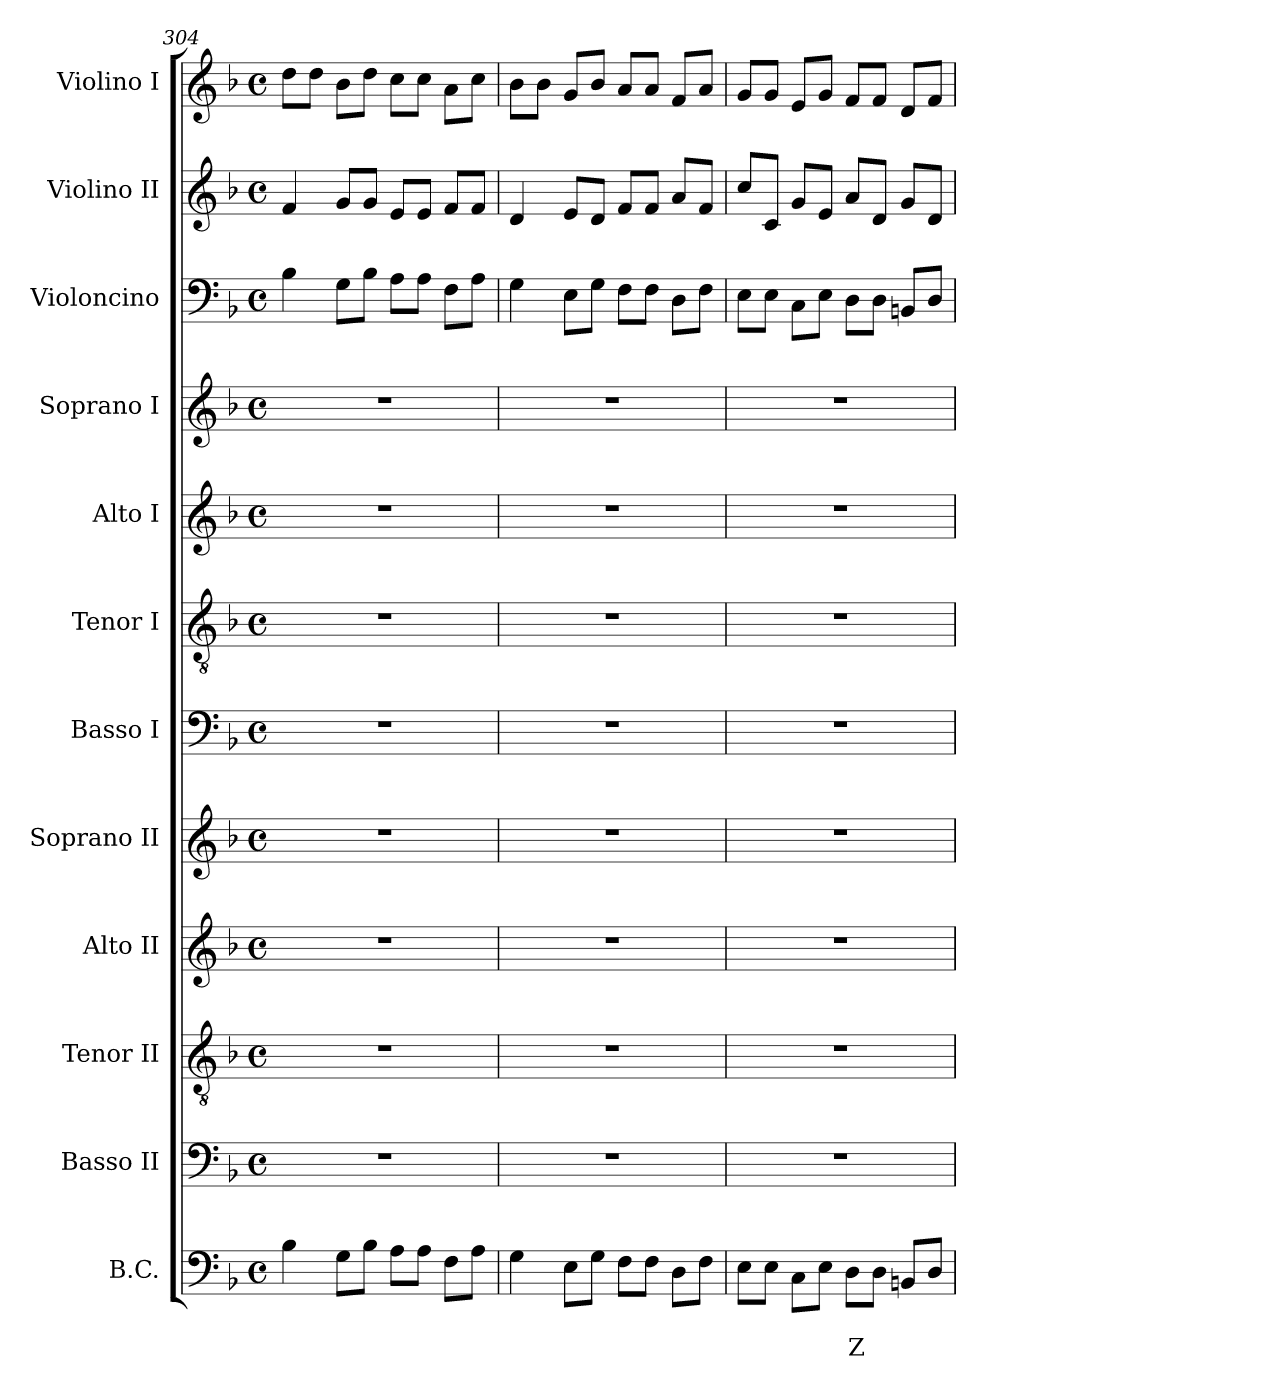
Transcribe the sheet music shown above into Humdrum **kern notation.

**kern	**text	**text	**kern	**kern	**kern	**kern	**kern	**kern	**kern	**kern	**kern	**kern	**kern
*part12	*part12	*part12	*part11	*part10	*part9	*part8	*part7	*part6	*part5	*part4	*part3	*part2	*part1
*staff12	*staff12	*staff12	*staff11	*staff10	*staff9	*staff8	*staff7	*staff6	*staff5	*staff4	*staff3	*staff2	*staff1
*I"B.C.	*	*	*I"Basso II	*I"Tenor II	*I"Alto II	*I"Soprano II	*I"Basso I	*I"Tenor I	*I"Alto I	*I"Soprano I	*I"Violoncino	*I"Violino II	*I"Violino I
*I'BC	*	*	*I'B 2	*I'T 2	*I'A 2	*I'S 2	*I'B 1	*I'T 1	*I'A 1	*I'S 1	*I'Vc.	*I'Vln. II	*I'Vln. I
*clefF4	*	*	*clefF4	*clefGv2	*clefG2	*clefG2	*clefF4	*clefGv2	*clefG2	*clefG2	*clefF4	*clefG2	*clefG2
*k[b-]	*	*	*k[b-]	*k[b-]	*k[b-]	*k[b-]	*k[b-]	*k[b-]	*k[b-]	*k[b-]	*k[b-]	*k[b-]	*k[b-]
*F:	*	*	*F:	*F:	*F:	*F:	*F:	*F:	*F:	*F:	*F:	*F:	*F:
*M4/4	*	*	*M4/4	*M4/4	*M4/4	*M4/4	*M4/4	*M4/4	*M4/4	*M4/4	*M4/4	*M4/4	*M4/4
*met(c)	*	*	*met(c)	*met(c)	*met(c)	*met(c)	*met(c)	*met(c)	*met(c)	*met(c)	*met(c)	*met(c)	*met(c)
=304	=304	=304	=304	=304	=304	=304	=304	=304	=304	=304	=304	=304	=304
4B-\	.	.	1r	1r	1r	1r	1r	1r	1r	1r	4B-\	4f/	8dd\L
.	.	.	.	.	.	.	.	.	.	.	.	.	8dd\J
8G\L	.	.	.	.	.	.	.	.	.	.	8G\L	8g/L	8b-\L
8B-\J	.	.	.	.	.	.	.	.	.	.	8B-\J	8g/J	8dd\J
8A\L	.	.	.	.	.	.	.	.	.	.	8A\L	8e/L	8cc\L
8A\J	.	.	.	.	.	.	.	.	.	.	8A\J	8e/J	8cc\J
8F\L	.	.	.	.	.	.	.	.	.	.	8F\L	8f/L	8a\L
8A\J	.	.	.	.	.	.	.	.	.	.	8A\J	8f/J	8cc\J
=305	=305	=305	=305	=305	=305	=305	=305	=305	=305	=305	=305	=305	=305
4G\	.	.	1r	1r	1r	1r	1r	1r	1r	1r	4G\	4d/	8b-\L
.	.	.	.	.	.	.	.	.	.	.	.	.	8b-\J
8E\L	.	.	.	.	.	.	.	.	.	.	8E\L	8e/L	8g/L
8G\J	.	.	.	.	.	.	.	.	.	.	8G\J	8d/J	8b-/J
8F\L	.	.	.	.	.	.	.	.	.	.	8F\L	8f/L	8a/L
8F\J	.	.	.	.	.	.	.	.	.	.	8F\J	8f/J	8a/J
8D\L	.	.	.	.	.	.	.	.	.	.	8D\L	8a/L	8f/L
8F\J	.	.	.	.	.	.	.	.	.	.	8F\J	8f/J	8a/J
!!LO:PB:g=z
=306	=306	=306	=306	=306	=306	=306	=306	=306	=306	=306	=306	=306	=306
8E\L	.	.	1r	1r	1r	1r	1r	1r	1r	1r	8E\L	8cc/L	8g/L
8E\J	.	.	.	.	.	.	.	.	.	.	8E\J	8c/J	8g/J
8C\L	.	.	.	.	.	.	.	.	.	.	8C\L	8g/L	8e/L
8E\J	.	.	.	.	.	.	.	.	.	.	8E\J	8e/J	8g/J
!	!	!LO:LY:b	!	!	!	!	!	!	!	!	!	!	!
8D\L	.	Z	.	.	.	.	.	.	.	.	8D\L	8a/L	8f/L
8D\J	.	.	.	.	.	.	.	.	.	.	8D\J	8d/J	8f/J
8BBn/L	.	.	.	.	.	.	.	.	.	.	8BBn/L	8g/L	8d/L
8D/J	.	.	.	.	.	.	.	.	.	.	8D/J	8d/J	8f/J
=	=	=	=	=	=	=	=	=	=	=	=	=	=
*-	*-	*-	*-	*-	*-	*-	*-	*-	*-	*-	*-	*-	*-
